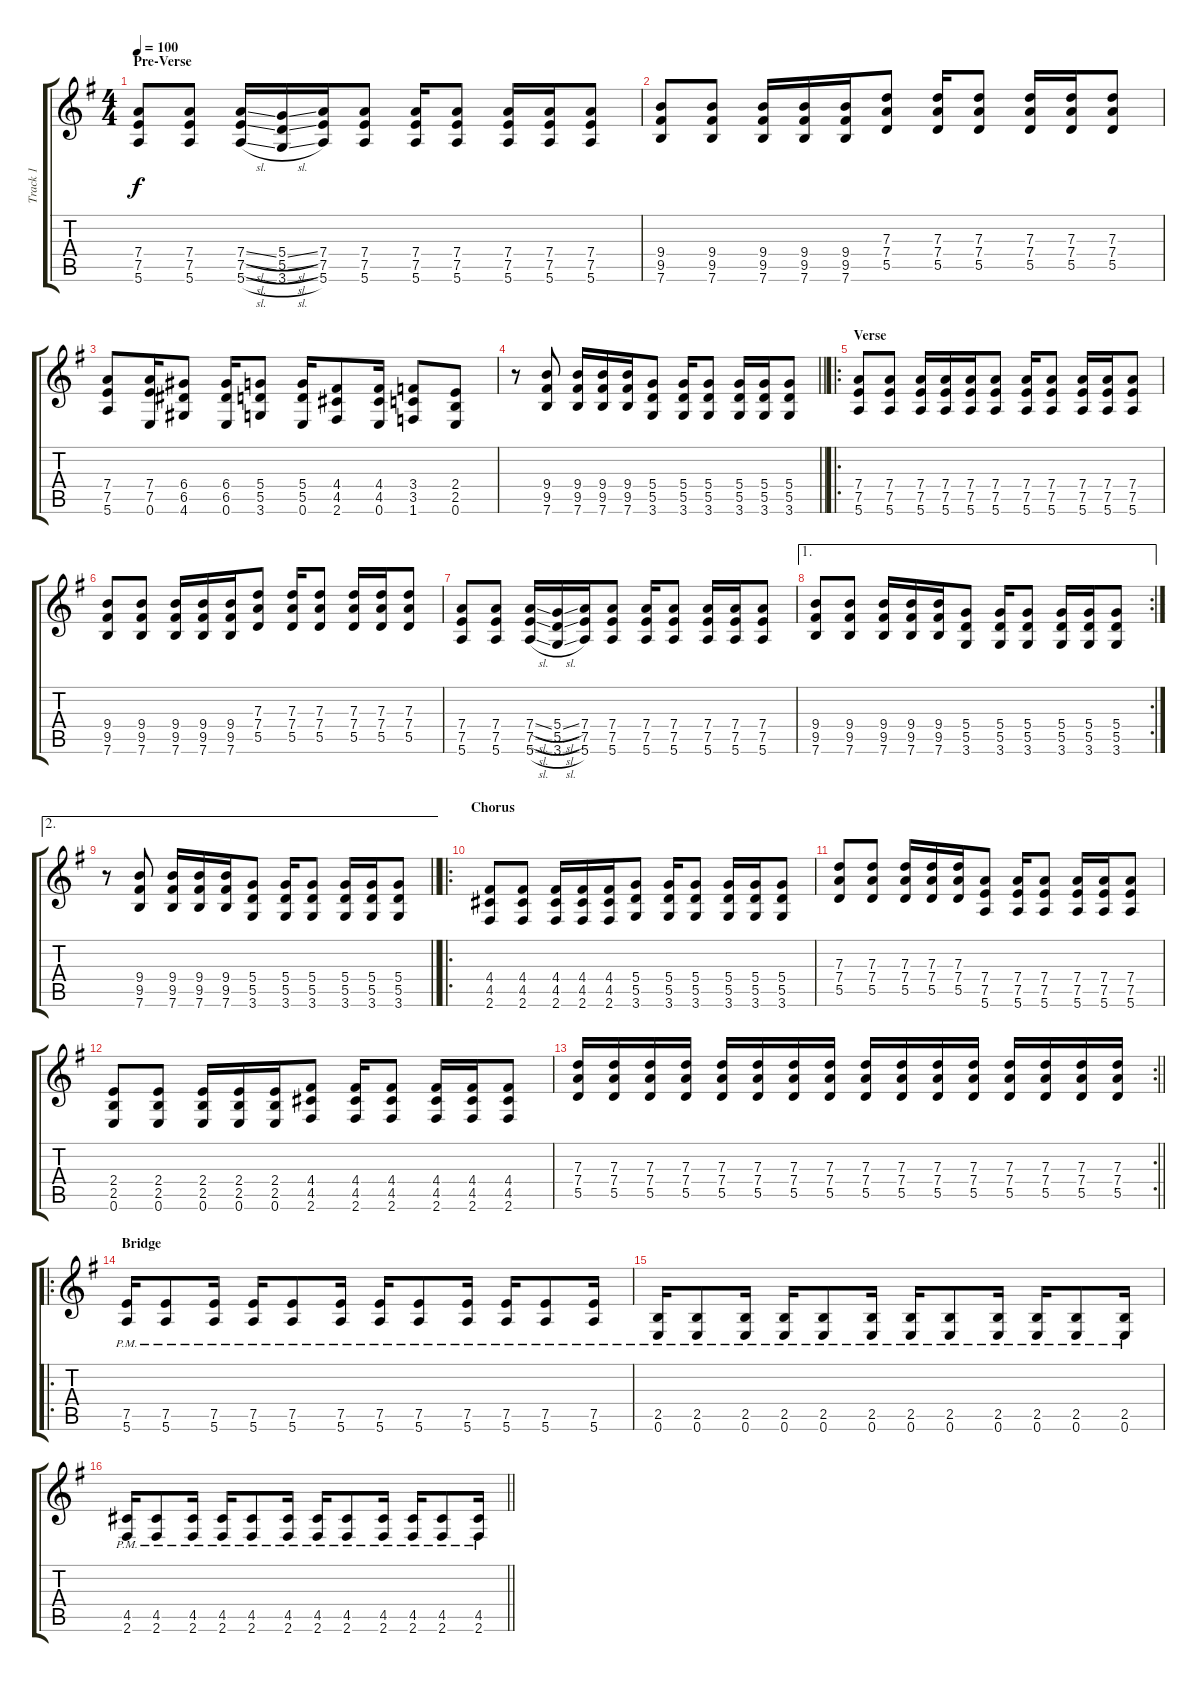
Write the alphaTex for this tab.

\track ("Track 1" "Track 1") {instrument distortionguitar}
\staff {score tabs}
\tuning (E4 B3 G3 D3 A2 E2) {hide}
\ts (4 4)
\section ("" "Pre-Verse")
\tempo 100
\clef g2
\ks g
(7.4 7.5 5.6).8{dy f} (7.4 7.5 5.6).8 (7.4{sl} 7.5{sl} 5.6{sl}).16 (5.4{sl} 5.5{sl} 3.6{sl}).16 (7.4 7.5 5.6).16 (7.4 7.5 5.6).8 (7.4 7.5 5.6).16 (7.4 7.5 5.6).8 (7.4 7.5 5.6).16 (7.4 7.5 5.6).16 (7.4 7.5 5.6).8 |
(9.4 9.5 7.6).8 (9.4 9.5 7.6).8 (9.4 9.5 7.6).16 (9.4 9.5 7.6).16 (9.4 9.5 7.6).16 (7.3 7.4 5.5).8 (7.3 7.4 5.5).16 (7.3 7.4 5.5).8 (7.3 7.4 5.5).16 (7.3 7.4 5.5).16 (7.3 7.4 5.5).8 |
(7.4 7.5 5.6).8 (7.4 7.5 0.6).16 (6.4 6.5 4.6).8 (6.4 6.5 0.6).16 (5.4 5.5 3.6).8 (5.4 5.5 0.6).16 (4.4 4.5 2.6).8 (4.4 4.5 0.6).16 (3.4 3.5 1.6).8 (2.4 2.5 0.6).8 |
\barLineRight lightlight
r.8 (9.4 9.5 7.6).8 (9.4 9.5 7.6).16 (9.4 9.5 7.6).16 (9.4 9.5 7.6).16 (5.4 5.5 3.6).8 (5.4 5.5 3.6).16 (5.4 5.5 3.6).8 (5.4 5.5 3.6).16 (5.4 5.5 3.6).16 (5.4 5.5 3.6).8 |
\ro
\section ("" "Verse")
(7.4 7.5 5.6).8 (7.4 7.5 5.6).8 (7.4 7.5 5.6).16 (7.4 7.5 5.6).16 (7.4 7.5 5.6).16 (7.4 7.5 5.6).8 (7.4 7.5 5.6).16 (7.4 7.5 5.6).8 (7.4 7.5 5.6).16 (7.4 7.5 5.6).16 (7.4 7.5 5.6).8 |
(9.4 9.5 7.6).8 (9.4 9.5 7.6).8 (9.4 9.5 7.6).16 (9.4 9.5 7.6).16 (9.4 9.5 7.6).16 (7.3 7.4 5.5).8 (7.3 7.4 5.5).16 (7.3 7.4 5.5).8 (7.3 7.4 5.5).16 (7.3 7.4 5.5).16 (7.3 7.4 5.5).8 |
(7.4 7.5 5.6).8 (7.4 7.5 5.6).8 (7.4{sl} 7.5{sl} 5.6{sl}).16 (5.4{sl} 5.5{sl} 3.6{sl}).16 (7.4 7.5 5.6).16 (7.4 7.5 5.6).8 (7.4 7.5 5.6).16 (7.4 7.5 5.6).8 (7.4 7.5 5.6).16 (7.4 7.5 5.6).16 (7.4 7.5 5.6).8 |
\ae 1
\rc 2
(9.4 9.5 7.6).8 (9.4 9.5 7.6).8 (9.4 9.5 7.6).16 (9.4 9.5 7.6).16 (9.4 9.5 7.6).16 (5.4 5.5 3.6).8 (5.4 5.5 3.6).16 (5.4 5.5 3.6).8 (5.4 5.5 3.6).16 (5.4 5.5 3.6).16 (5.4 5.5 3.6).8 |
\ae 2
\barLineRight lightlight
r.8 (9.4 9.5 7.6).8 (9.4 9.5 7.6).16 (9.4 9.5 7.6).16 (9.4 9.5 7.6).16 (5.4 5.5 3.6).8 (5.4 5.5 3.6).16 (5.4 5.5 3.6).8 (5.4 5.5 3.6).16 (5.4 5.5 3.6).16 (5.4 5.5 3.6).8 |
\ro
\section ("" "Chorus")
(4.4 4.5 2.6).8 (4.4 4.5 2.6).8 (4.4 4.5 2.6).16 (4.4 4.5 2.6).16 (4.4 4.5 2.6).16 (5.4 5.5 3.6).8 (5.4 5.5 3.6).16 (5.4 5.5 3.6).8 (5.4 5.5 3.6).16 (5.4 5.5 3.6).16 (5.4 5.5 3.6).8 |
(7.3 7.4 5.5).8 (7.3 7.4 5.5).8 (7.3 7.4 5.5).16 (7.3 7.4 5.5).16 (7.3 7.4 5.5).16 (7.4 7.5 5.6).8 (7.4 7.5 5.6).16 (7.4 7.5 5.6).8 (7.4 7.5 5.6).16 (7.4 7.5 5.6).16 (7.4 7.5 5.6).8 |
(2.4 2.5 0.6).8 (2.4 2.5 0.6).8 (2.4 2.5 0.6).16 (2.4 2.5 0.6).16 (2.4 2.5 0.6).16 (4.4 4.5 2.6).8 (4.4 4.5 2.6).16 (4.4 4.5 2.6).8 (4.4 4.5 2.6).16 (4.4 4.5 2.6).16 (4.4 4.5 2.6).8 |
\rc 2
\barLineRight lightlight
(7.3 7.4 5.5).16 (7.3 7.4 5.5).16 (7.3 7.4 5.5).16 (7.3 7.4 5.5).16 (7.3 7.4 5.5).16 (7.3 7.4 5.5).16 (7.3 7.4 5.5).16 (7.3 7.4 5.5).16 (7.3 7.4 5.5).16 (7.3 7.4 5.5).16 (7.3 7.4 5.5).16 (7.3 7.4 5.5).16 (7.3 7.4 5.5).16 (7.3 7.4 5.5).16 (7.3 7.4 5.5).16 (7.3 7.4 5.5).16 |
\ro
\section ("" "Bridge")
(7.5{pm} 5.6{pm}).16 (7.5{pm} 5.6{pm}).8 (7.5{pm} 5.6{pm}).16 (7.5{pm} 5.6{pm}).16 (7.5{pm} 5.6{pm}).8 (7.5{pm} 5.6{pm}).16 (7.5{pm} 5.6{pm}).16 (7.5{pm} 5.6{pm}).8 (7.5{pm} 5.6{pm}).16 (7.5{pm} 5.6{pm}).16 (7.5{pm} 5.6{pm}).8 (7.5{pm} 5.6{pm}).16 |
(2.5{pm} 0.6{pm}).16 (2.5{pm} 0.6{pm}).8 (2.5{pm} 0.6{pm}).16 (2.5{pm} 0.6{pm}).16 (2.5{pm} 0.6{pm}).8 (2.5{pm} 0.6{pm}).16 (2.5{pm} 0.6{pm}).16 (2.5{pm} 0.6{pm}).8 (2.5{pm} 0.6{pm}).16 (2.5{pm} 0.6{pm}).16 (2.5{pm} 0.6{pm}).8 (2.5{pm} 0.6{pm}).16 |
\barLineRight lightlight
(4.5{pm} 2.6{pm}).16 (4.5{pm} 2.6{pm}).8 (4.5{pm} 2.6{pm}).16 (4.5{pm} 2.6{pm}).16 (4.5{pm} 2.6{pm}).8 (4.5{pm} 2.6{pm}).16 (4.5{pm} 2.6{pm}).16 (4.5{pm} 2.6{pm}).8 (4.5{pm} 2.6{pm}).16 (4.5{pm} 2.6{pm}).16 (4.5{pm} 2.6{pm}).8 (4.5{pm} 2.6{pm}).16
